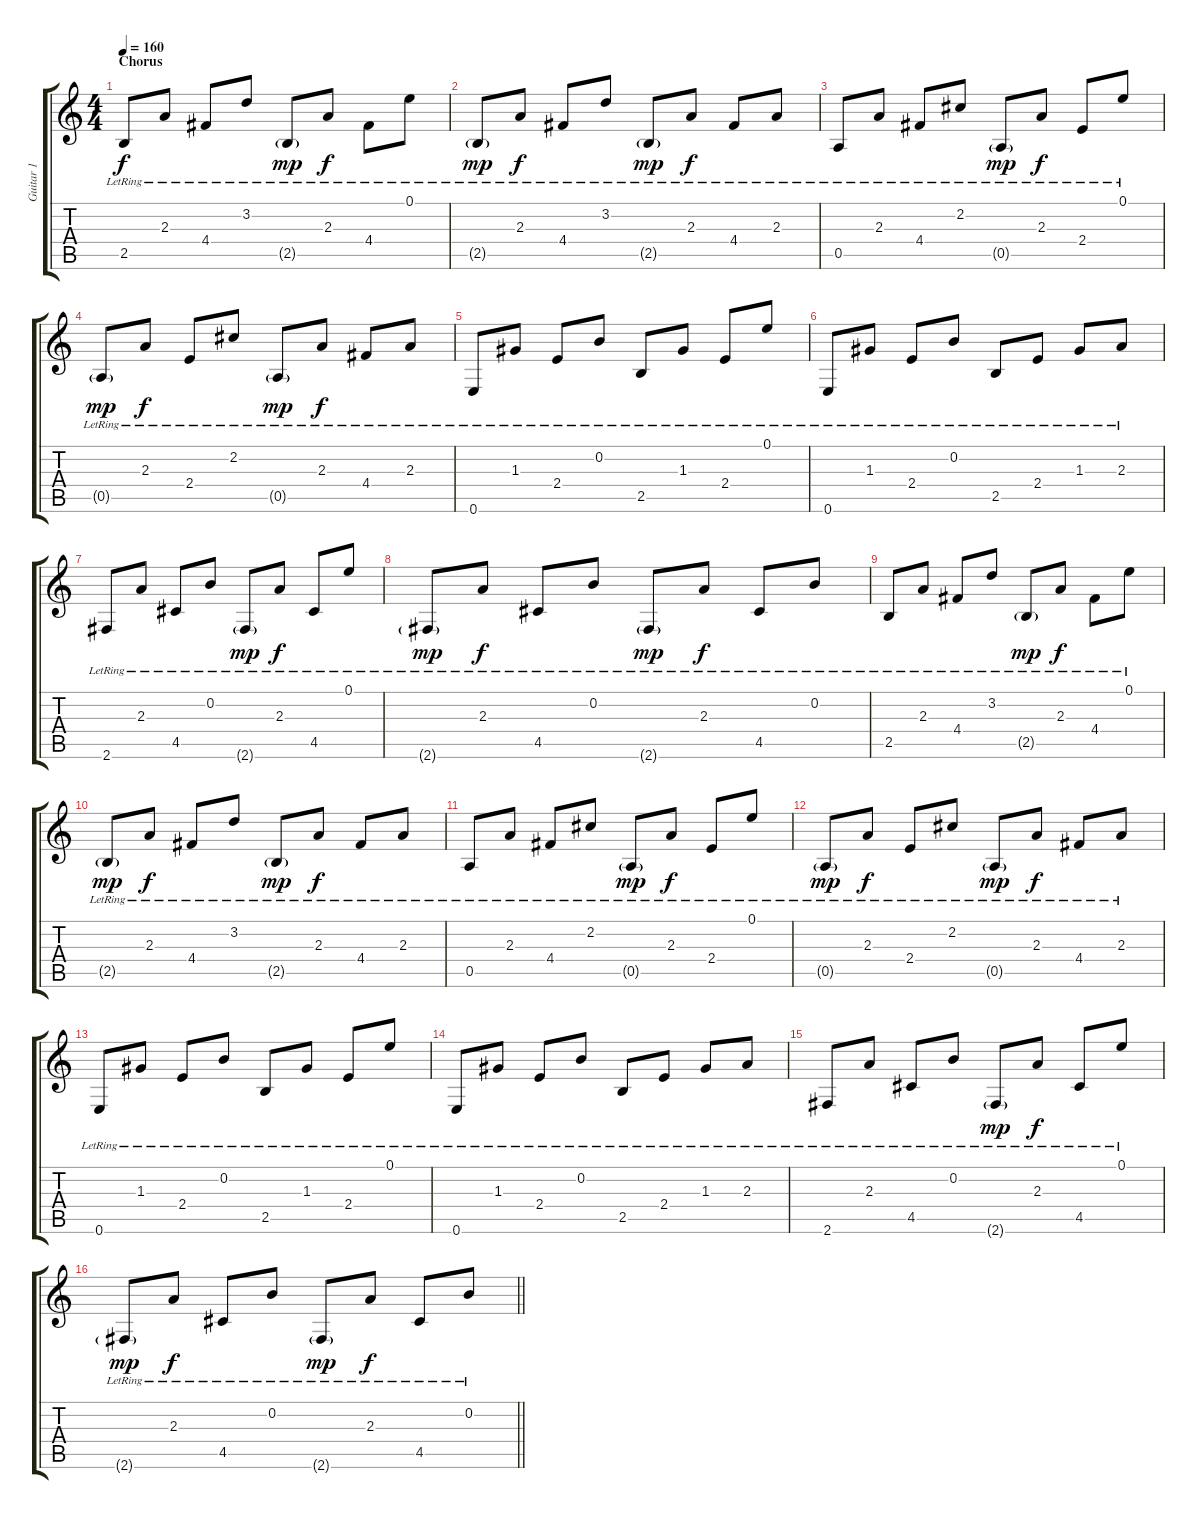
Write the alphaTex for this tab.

\track ("Guitar 1" "Guitar 1") {instrument acousticguitarnylon}
\staff {score tabs}
\tuning (E4 B3 G3 D3 A2 E2) {hide}
\ts (4 4)
\section ("" "Chorus")
\tempo 160
\clef g2
\ks c
2.5{lr}.8{dy f} 2.3{lr}.8 4.4{lr}.8 3.2{lr}.8 2.5{g lr}.8{dy mp} 2.3{lr}.8{dy f} 4.4{lr}.8 0.1{lr}.8 |
2.5{g lr}.8{dy mp} 2.3{lr}.8{dy f} 4.4{lr}.8 3.2{lr}.8 2.5{g lr}.8{dy mp} 2.3{lr}.8{dy f} 4.4{lr}.8 2.3{lr}.8 |
0.5{lr}.8 2.3{lr}.8 4.4{lr}.8 2.2{lr}.8 0.5{g lr}.8{dy mp} 2.3{lr}.8{dy f} 2.4{lr}.8 0.1{lr}.8 |
0.5{g lr}.8{dy mp} 2.3{lr}.8{dy f} 2.4{lr}.8 2.2{lr}.8 0.5{g lr}.8{dy mp} 2.3{lr}.8{dy f} 4.4{lr}.8 2.3{lr}.8 |
0.6{lr}.8 1.3{lr}.8 2.4{lr}.8 0.2{lr}.8 2.5{lr}.8 1.3{lr}.8 2.4{lr}.8 0.1{lr}.8 |
0.6{lr}.8 1.3{lr}.8 2.4{lr}.8 0.2{lr}.8 2.5{lr}.8 2.4{lr}.8 1.3{lr}.8 2.3{lr}.8 |
2.6{lr}.8 2.3{lr}.8 4.5{lr}.8 0.2{lr}.8 2.6{g lr}.8{dy mp} 2.3{lr}.8{dy f} 4.5{lr}.8 0.1{lr}.8 |
2.6{g lr}.8{dy mp} 2.3{lr}.8{dy f} 4.5{lr}.8 0.2{lr}.8 2.6{g lr}.8{dy mp} 2.3{lr}.8{dy f} 4.5{lr}.8 0.2{lr}.8 |
2.5{lr}.8 2.3{lr}.8 4.4{lr}.8 3.2{lr}.8 2.5{g lr}.8{dy mp} 2.3{lr}.8{dy f} 4.4{lr}.8 0.1{lr}.8 |
2.5{g lr}.8{dy mp} 2.3{lr}.8{dy f} 4.4{lr}.8 3.2{lr}.8 2.5{g lr}.8{dy mp} 2.3{lr}.8{dy f} 4.4{lr}.8 2.3{lr}.8 |
0.5{lr}.8 2.3{lr}.8 4.4{lr}.8 2.2{lr}.8 0.5{g lr}.8{dy mp} 2.3{lr}.8{dy f} 2.4{lr}.8 0.1{lr}.8 |
0.5{g lr}.8{dy mp} 2.3{lr}.8{dy f} 2.4{lr}.8 2.2{lr}.8 0.5{g lr}.8{dy mp} 2.3{lr}.8{dy f} 4.4{lr}.8 2.3{lr}.8 |
0.6{lr}.8 1.3{lr}.8 2.4{lr}.8 0.2{lr}.8 2.5{lr}.8 1.3{lr}.8 2.4{lr}.8 0.1{lr}.8 |
0.6{lr}.8 1.3{lr}.8 2.4{lr}.8 0.2{lr}.8 2.5{lr}.8 2.4{lr}.8 1.3{lr}.8 2.3{lr}.8 |
2.6{lr}.8 2.3{lr}.8 4.5{lr}.8 0.2{lr}.8 2.6{g lr}.8{dy mp} 2.3{lr}.8{dy f} 4.5{lr}.8 0.1{lr}.8 |
\barLineRight lightlight
2.6{g lr}.8{dy mp} 2.3{lr}.8{dy f} 4.5{lr}.8 0.2{lr}.8 2.6{g lr}.8{dy mp} 2.3{lr}.8{dy f} 4.5{lr}.8 0.2{lr}.8
